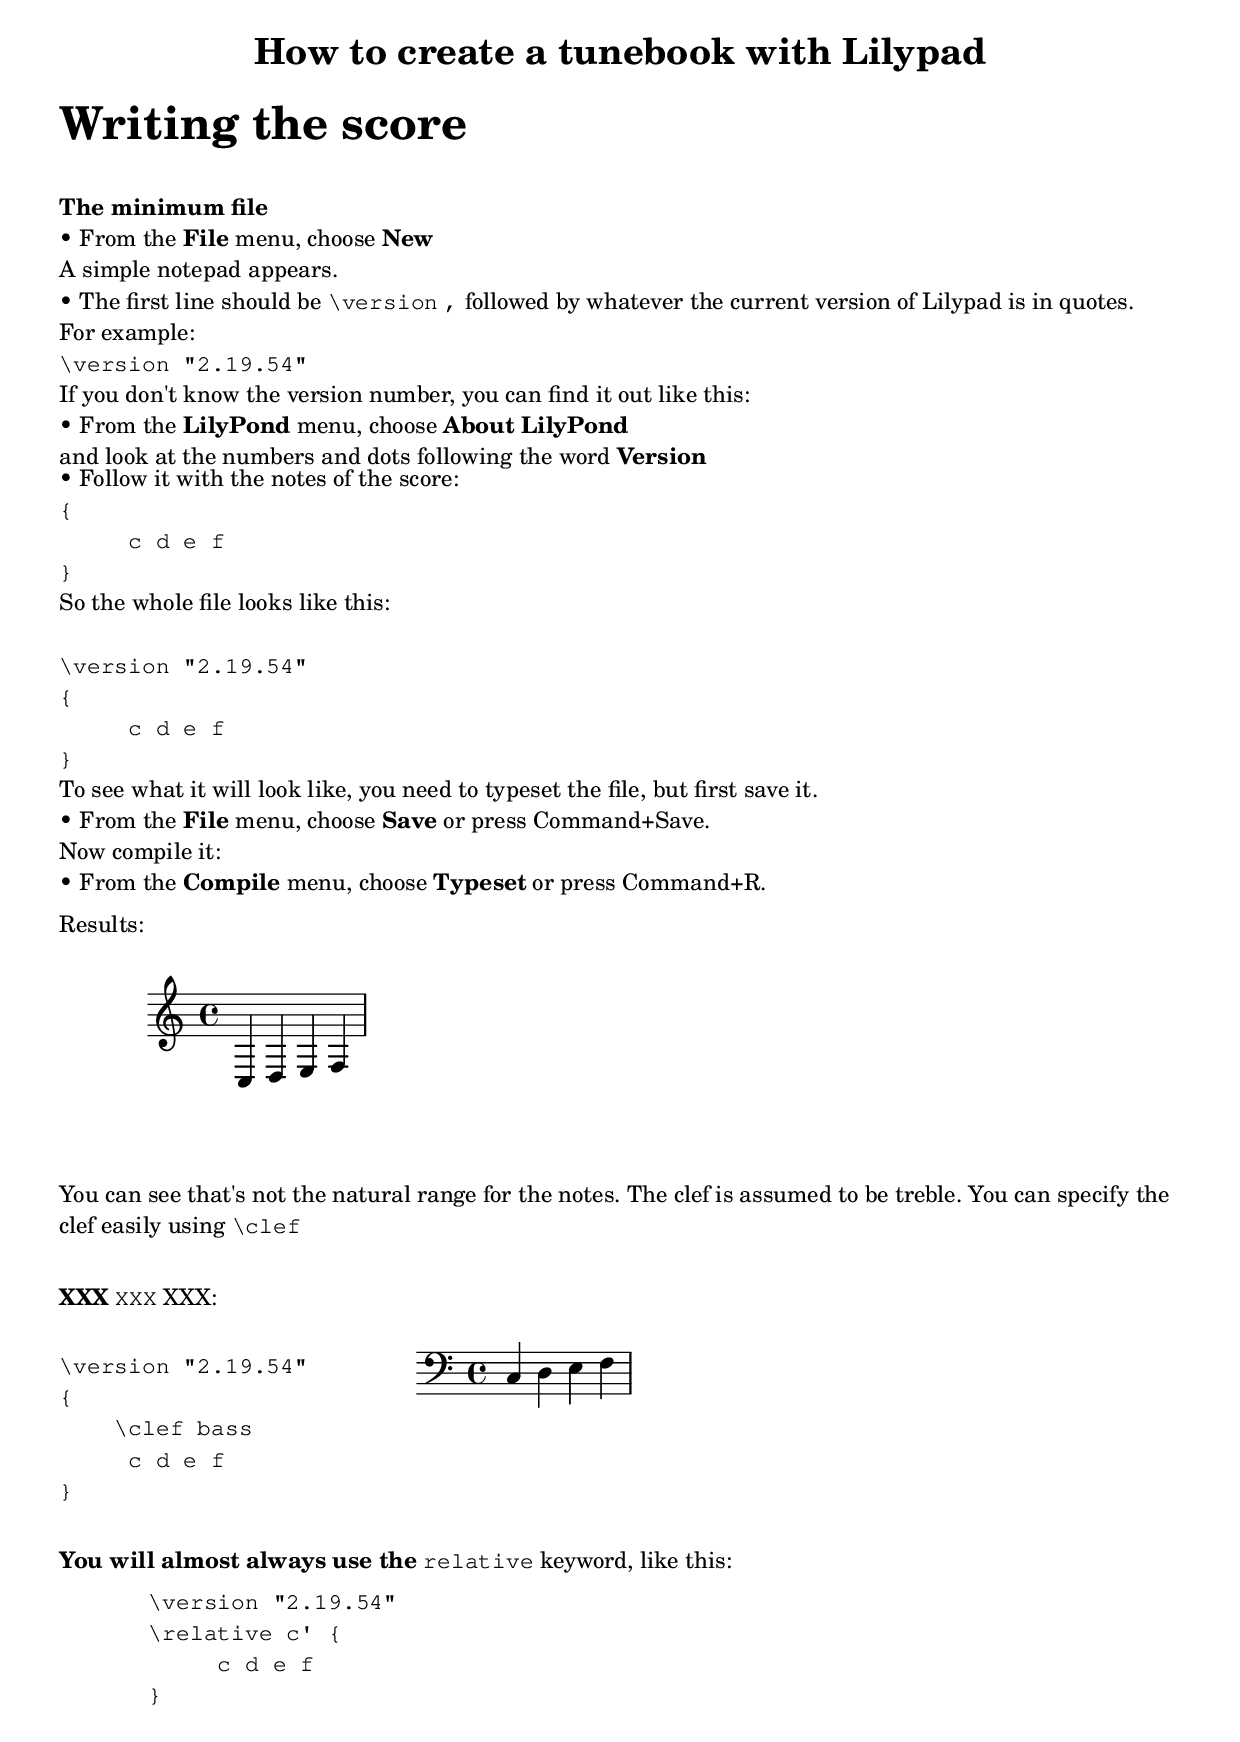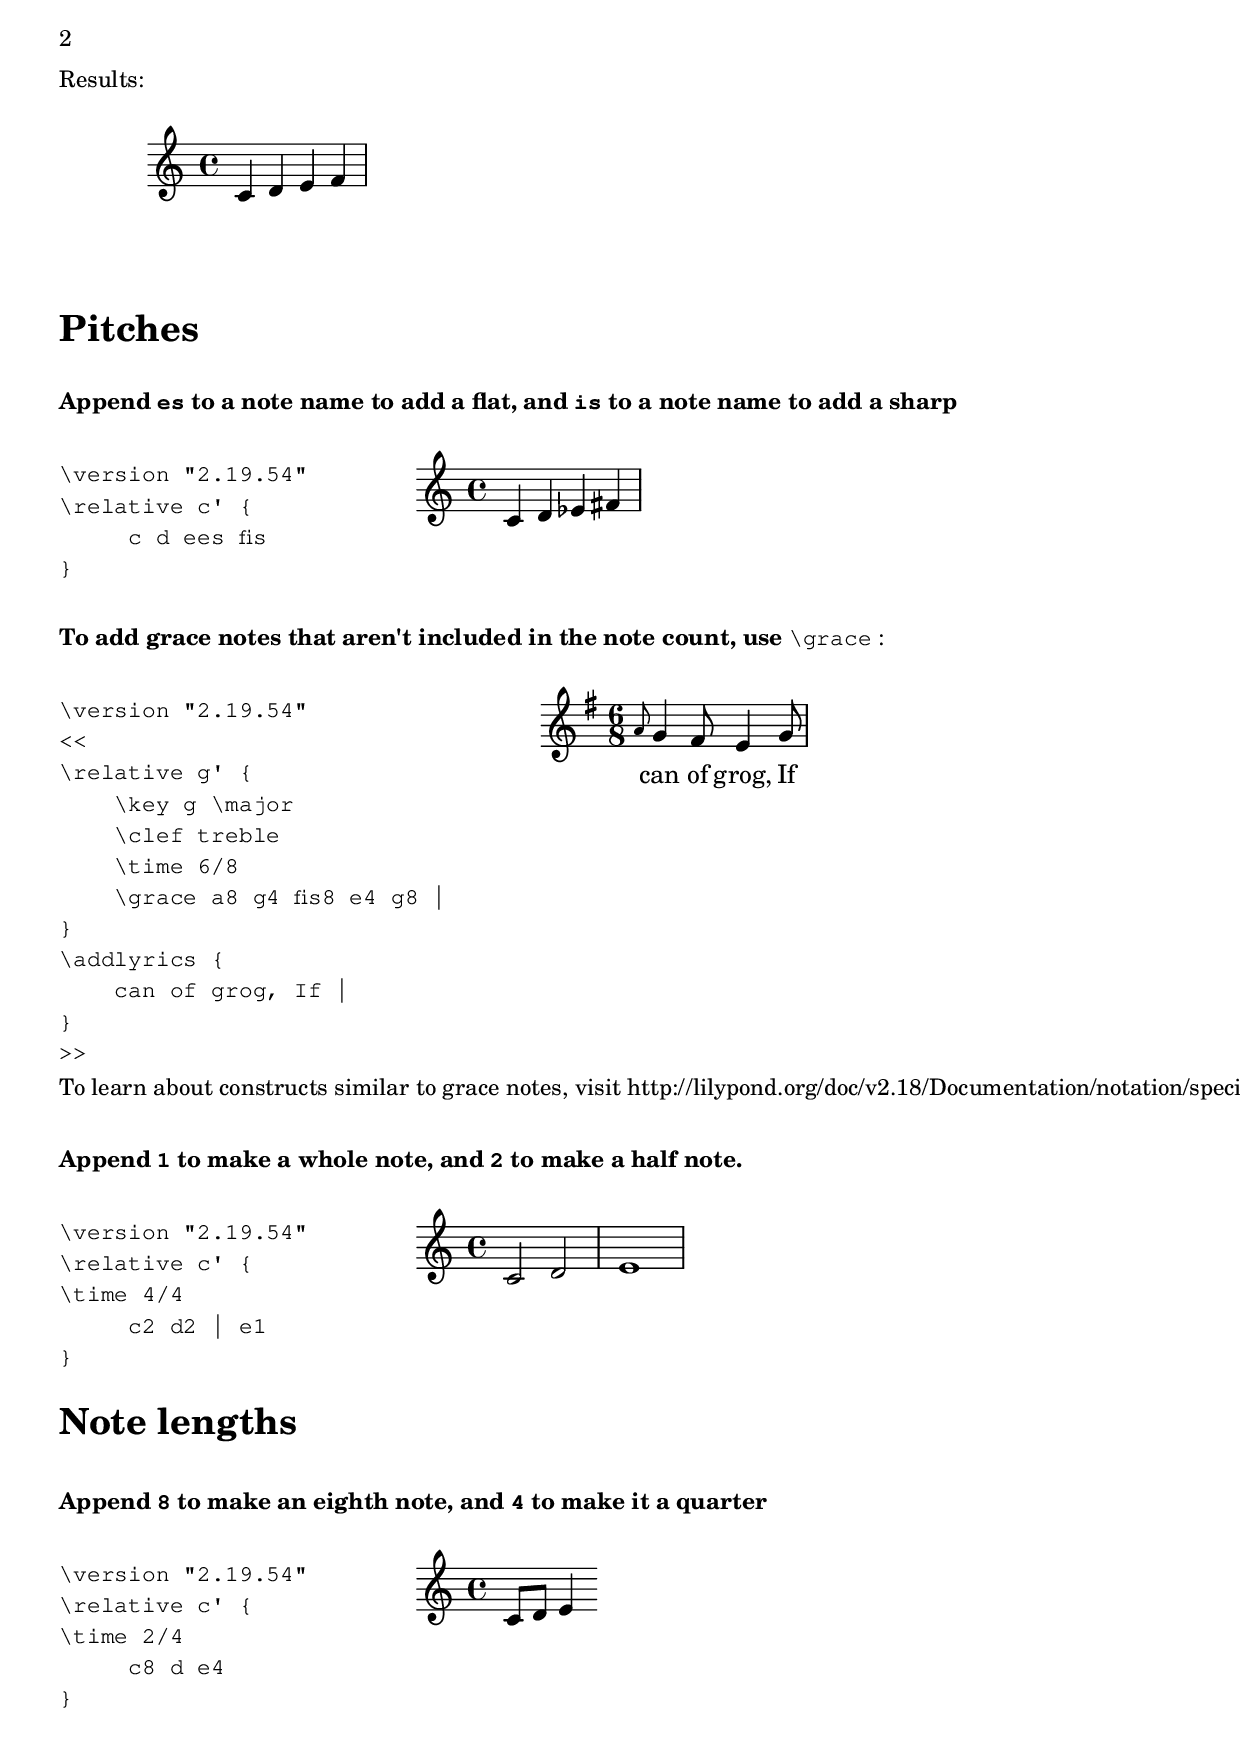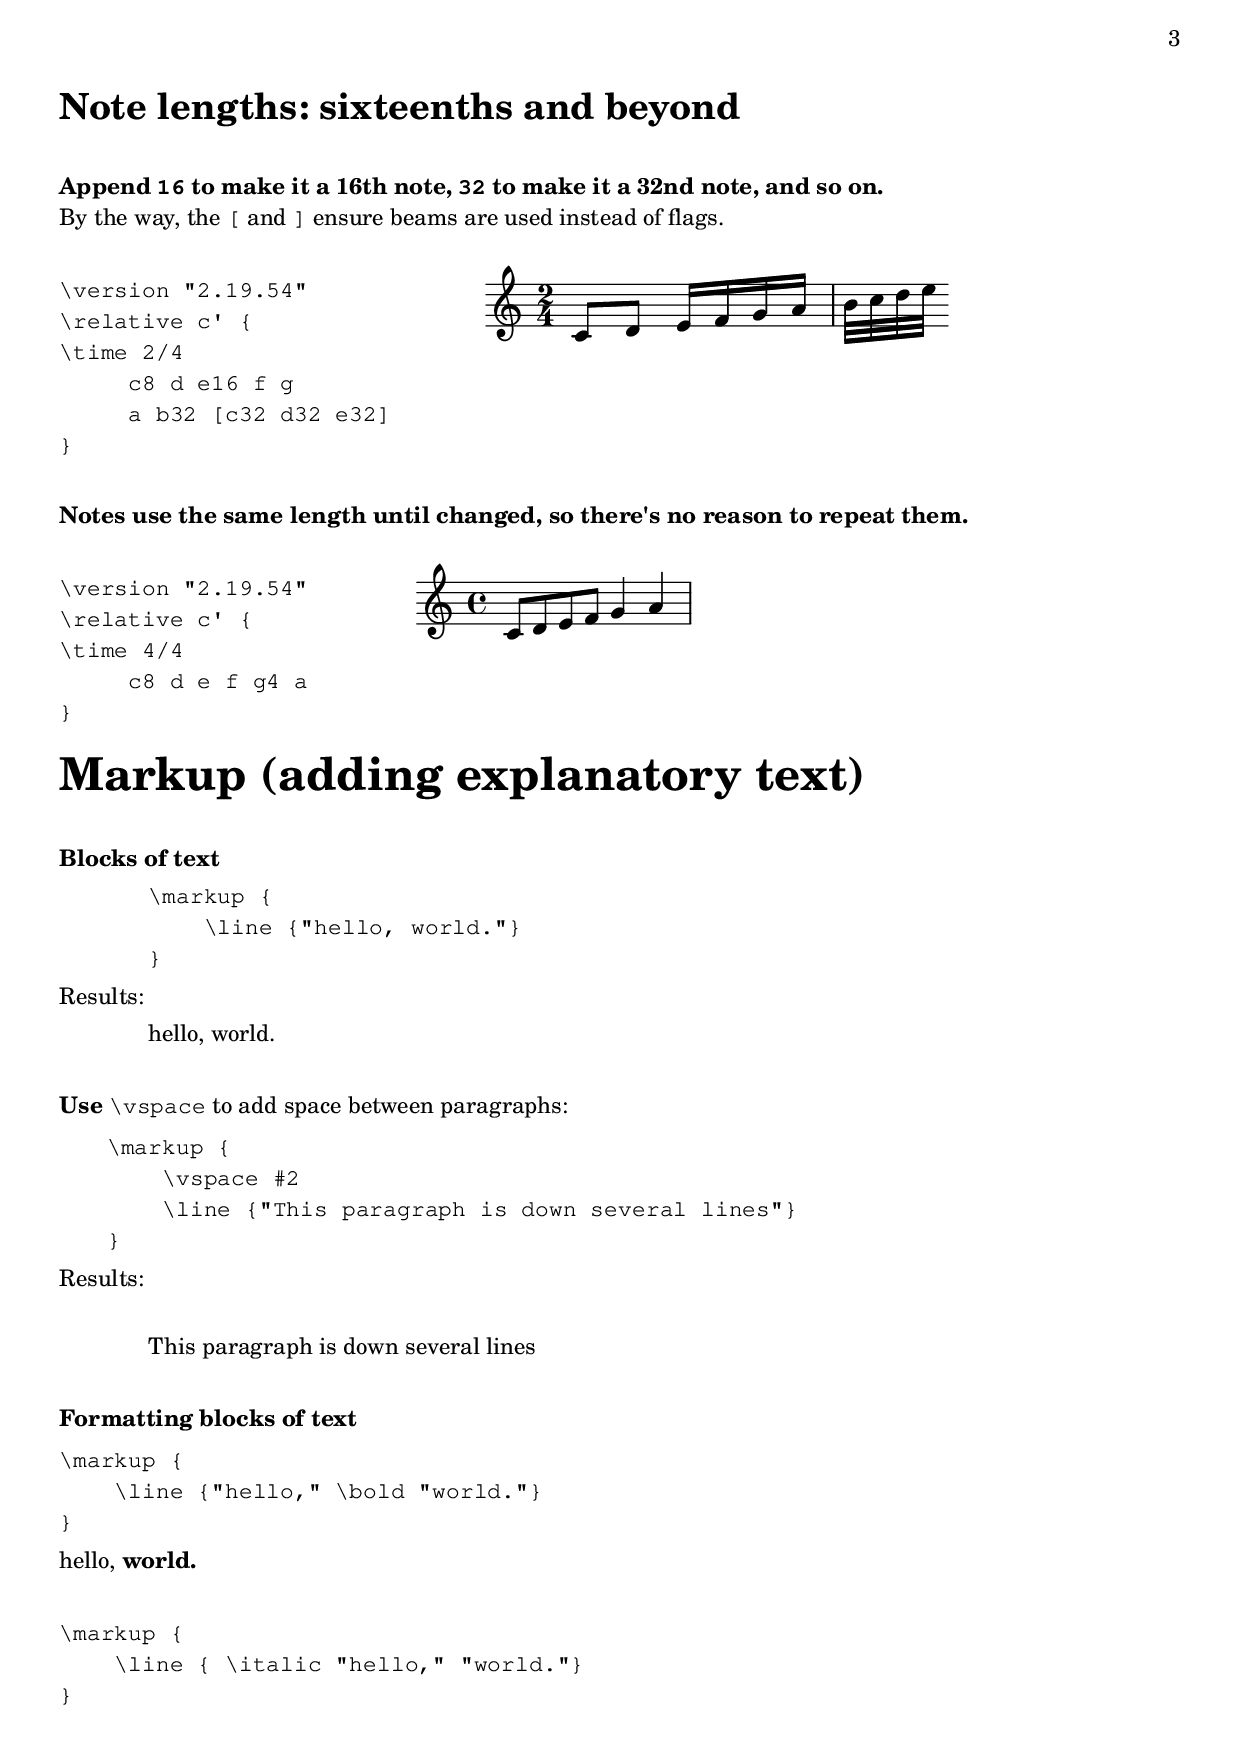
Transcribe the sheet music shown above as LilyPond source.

% Minimum Lilypad version required for the non-music variables feature
% \include "settings.ly"

\header {
  	title = "How to create a tunebook with Lilypad"
}

bullet = \markup { \char ##x2022 }

%{ ***********************************
   * MULTILINE COMMENT TEMPLATE
   * 
   ********************************* 
%}


%{ ***********************************
   * TEMPLATE for score inside markup
   * Using 2-column format
   ***********************************

\markup {
	\vspace #2
	\line \bold { "XXX" } 
	\typewriter {"XXX"} {"XXX:"}
}

\markup {
	\vspace #1
	\column {
		\hspace #8 \column \typewriter {
			"\\version \"2.19.54\" "  
			"\\relative c' {"
			"     XXX"
			"}"
		}
	}
	\column {
		\line { " " }
		\score {
			\relative c' {
				XXX
			}
		}
	}	
}

*********************************** %}


%{ ***********************************
   * 
   * WRITING THE SCORE 1.
   * 
   *********************************** 
%}

\markup {
	\vspace #2
	\fontsize #6
	\line \bold { "Writing the score" } 
}


\markup {

	\vspace #2
	\column {
		\bold { "The minimum file" } 
		\line {  { \bullet } "From the" \bold { File } "menu, choose" \bold "New" }
		"A simple notepad appears."

		\wordwrap {  { \bullet } "The first line should be" \typewriter { "\\version",} followed by whatever the current version of Lilypad is in quotes. }
		"For example:"
		\typewriter {"\\version \"2.19.54\"" }
		"If you don't know the version number, you can find it out like this:"
		\wordwrap {  { \bullet } "From the" \bold { LilyPond } "menu, choose" \bold {About LilyPond} "and look at the numbers and dots following the word" \bold "Version" }
		\line {  { \bullet } "Follow it with the notes of the score:"}
		\typewriter {
         	"{"
         	"     c d e f"
         	"}"
		}
		"So the whole file looks like this:"
		\hspace #8 \column {
			\typewriter {
         		"\\version \"2.19.54\" "  
         		"{"
         		"     c d e f"
         		"}"
			}
		"To see what it will look like, you need to typeset the file, but first save it."
		\line {  { \bullet } "From the" \bold { File } "menu, choose" \bold "Save" or press Command+Save. }
		"Now compile it:" 
		\line {  { \bullet } "From the" \bold { Compile } "menu, choose" \bold "Typeset" or press Command+R. } 
		}
	}
}

\markup {
	\vspace #1
	\line { "Results:" }
	\hspace #0
}

{
	c d e f
}

%{ ***********************************
   * 
   * WRITING THE SCORE 2.
   * 
   ********************************* 
%}


\markup {
	\vspace #2
	\wordwrap { 
		You can see that's not the natural range for the notes.
		The clef is assumed to be treble. You can specify the clef easily
		using \typewriter { "\\clef" }
	}
}



\markup {
	\vspace #2
	\line \bold { "XXX" } 
	\typewriter {"XXX"} {"XXX:"}
}

\markup {
	\vspace #1
	\column {
		\hspace #8 \column \typewriter {
			"\\version \"2.19.54\" "  
			"{"
			"    \\clef bass"
			"     c d e f"
			"}"
		}
	}
	\column {
		\line { " " }
		\score {
			\absolute {
				\clef bass
				{ c d e f }
			}	
			
		}
	}	
}










\markup {
	\vspace #2
	\line \bold { "You will almost always use the" } 
	\typewriter {"relative"} {"keyword, like this:"}
}

\markup {
	\vspace #1
	\hspace #8 \column \typewriter {
         "\\version \"2.19.54\" "  
         "\\relative c' {"
         "     c d e f"
         "}"
	}
}

\markup {
	\vspace #1
	\line { "Results:" }
	\hspace #0
}

\relative c' {
	c d e f
}

%{ ***********************************
   * 
   * Sharps and flats
   * 
   ********************************* 
%}

\markup {
	\vspace #2
	\fontsize #4
	\line \bold { "Pitches" } 
}


\markup {
	\vspace #2
	\line 
	{   \bold { "Append" \typewriter {"es"} { "to a note name to add a flat,"}
		{"and"} \typewriter {"is"} {"to a note name to add a sharp"} }
	} 
}

\markup {
	\vspace #1
	\column {
		\hspace #8 \column \typewriter {
	         "\\version \"2.19.54\" "  
	         "\\relative c' {"
	         "     c d ees fis"
	         "}"
		}
	}
	\column {
		\line { " " }
		\score {
			\relative c' {
				c d ees fis
			}
		}
	}	
}

%{ ***********************************
   * 
   * Grace note
   * 
   ********************************* 
%}

\markup {
	\vspace #2
	\line \bold { "To add grace notes that aren't included in the note count, use" } 
	\typewriter {"\\grace"} {":"}
}

\markup {
	\vspace #1
	\column {
		\hspace #8 \column \typewriter {
			"\\version \"2.19.54\" "  
			"<<"
			"\\relative g' {"
			"    \\key g \\major"
			"    \\clef treble"
			"    \\time 6/8"
			"    \\grace a8 g4 fis8 e4 g8 |"
			"}"
			"\\addlyrics {"
			"    can of grog, If |"
			"}"
			">>"
		}
	}
	\column {
		\line { " " }
		\score {
			<<
			\relative g' {
				\key g \major
				\clef treble
				\time 6/8
				\grace a8 g4 fis8 e4 g8 |
			}
			\addlyrics {
				can of grog, If |
			}
			>>
		}
	}	
}

\markup {
	\vspace #1
	\line {"To learn about constructs similar to grace notes, visit http://lilypond.org/doc/v2.18/Documentation/notation/special-rhythmic-concerns"}
}


%{ ***********************************
   * 
   * Note length #1: Whole and half
   * 
   ********************************* 
%}

\markup {
	\vspace #2
	\line 
	{   \bold { "Append" \typewriter {"1"} { "to make a whole note,"}
		{"and"} \typewriter {"2"} {"to make a half note."} }
	} 
}

\markup {
	\vspace #1
	\column {
		\hspace #8 \column \typewriter {
			"\\version \"2.19.54\" "  
			"\\relative c' {"
			"\\time 4/4"
         	"     c2 d2 | e1"
 			"}"
		}
	}
	\column {
		\line { " " }
		\score {
			\relative c' {
			\time 4/4
				 c2 d2 | e1
			}
		}
	}	
}

%{ ***********************************
   * 
   * Note length #2: Quarters and eighths
   * 
   ********************************* 
%}

\markup {
	\vspace #2
	\fontsize #4
	\line \bold { "Note lengths" } 
}


\markup {
	\vspace #2
	\line 
	{   \bold { "Append" \typewriter {"8"} { "to make an eighth note,"}
		{"and"} \typewriter {"4"} {"to make it a quarter"} }
	} 
}

\markup {
	\vspace #1
	\column {
		\hspace #8 \column \typewriter {
			"\\version \"2.19.54\" "  
			"\\relative c' {"
			"\\time 2/4"
			"     c8 d e4"
			"}"
		}
	}
	\column {
		\line { " " }
		\score {
			\relative c' {
				c8 d e4
			}
		}
	}	
}



%{ ***********************************
   * 
   * Note length #3: Sixteenths, etc
   * 
   ********************************* 
%}

\markup {
	\vspace #2
	\fontsize #4
	\line \bold { "Note lengths: sixteenths and beyond" } 
}

\markup {
	\vspace #2
	\column {
		\wordwrap \bold { "Append" \typewriter 16 "to make it a 16th note," \typewriter 32 "to make it a 32nd note, and so on." }
		\wordwrap { "By the way, the" \typewriter [  and 
			\typewriter ] ensure beams are used instead of flags.  }
	}
}

\markup {
	\vspace #1
	\column {
		\hspace #8 \column \typewriter {
			"\\version \"2.19.54\" "  
			"\\relative c' {"
			"\\time 2/4"
			"     c8 d e16 f g"
			"     a b32 [c32 d32 e32]"
			"}"
		}
	}
	\column {
		\line { " " }
		\score {
			\relative c' {
			\time 2/4
				c8 d e16 f g
				a b32 [c32 d32 e32]
				
			}
		}
	}	
}





%{ ***********************************
   * 
   * Note length #4
   * 
   ********************************* 
%}

\markup {
	\vspace #2
	\line 
	{   \bold { "Notes use the same length until changed, so there's no reason to repeat them."}
		 
	} 
}

\markup {
	\vspace #1
	\column {
		\hspace #8 \column \typewriter {
			"\\version \"2.19.54\" "  
			"\\relative c' {"
			"\\time 4/4"
         	"     c8 d e f g4 a"
 			"}"
		}
	}
	\column {
		\line { " " }
		\score {
			\relative c' {
			\time 4/4
				c8 d e f g4 a
			}
		}
	}	
}



 
%{ ***********************************
   * 
   * MARKUP (Explanatory text)
   * 
   ********************************* 
%}

%{ ***********************************
   * TEMPLATE FOR MULTIPLE LINES
   * OF MARKUP TEXT
   ********************************* 
\markup {
	\line \bold { "Use "} { \typewriter "\\column " } 
	{ "to start new lines of text" }
}
\markup {
	\vspace #1
	\column \typewriter {
		"First line"
		"Second line"
		"And so on"
	}
}

%}

%{ ***********************************
   * TEMPLATE for score inside markup
   * Using 2-column format
   ***********************************

\markup {
	\vspace #2
	\line \bold { "XXX" } 
	\typewriter {"XXX"} {"XXX:"}
}

\markup {
	\vspace #1
	\column {
		\hspace #8 \column \typewriter {
			"\\version \"2.19.54\" "  
			"\\relative c' {"
			"     XXX"
			"}"
		}
	}
	\column {
		\line { " " }
		\score {
			\relative c' {
				XXX
			}
		}
	}	
}

   ********************************* %}



\markup {
	\vspace #2
	\fontsize #6
	\line \bold { "Markup (adding explanatory text)" } 
}

\markup {
	\vspace #2
	\line \bold { "Blocks of text" }
}
\markup {
	\hspace #8
	\vspace #1
	\column \typewriter {
		"\\markup {"
		"    \\line {\"hello, world.\"}"
		"}"
	}
}

\markup {
	\vspace #1
	\line { "Results:" }
}

\markup {
	\hspace #8
	\vspace #1
	\line { "hello, world." }
}



\markup {
	\vspace #2
	\line \bold { "Use" } { \typewriter "\\vspace" } { "to add space between paragraphs:" } 
}

\markup {
	\vspace #1
	 \hspace #4 \column \typewriter {
		"\\markup {"
		"    \\vspace #2"
		"    \\line {\"This paragraph is down several lines\"}"
		"}"
	}
}

\markup {
	\vspace #1
	\line { "Results:" }
}

\markup {
	\hspace #8
	\vspace #2
	\line {"This paragraph is down several lines"} 
}

\markup {
	\vspace #2
	\line \bold { "Formatting blocks of text" }
}
\markup {
	\vspace #1
	\column \typewriter {
		"\\markup {"
		"    \\line {\"hello,\" \\bold \"world.\"}"
		"}"
	}
}

\markup {
	\vspace #1
	\line {"hello," \bold "world."}
}

\markup {
	\vspace #2
	\column \typewriter {
		"\\markup {"
		"    \\line { \\italic \"hello,\" \"world.\"}"
		"}"
	}
}

\markup {
	\vspace #1
	\line { \italic "hello,""world."}
}



%{ ***********************************
   * TEMPLATE for score inside markup
   ***********************************
\markup {
	\line \bold { "What this is" }
}
\markup {
	\score {
		\absolute {
			\key f \major
			\clef treble
			\once \override Staff.TimeSignature #'stencil = ##f 
			c' f'' 
		}
	}
}

   ********************************* %}





% Display range and key. They are side by side,
% so they each get a column.
% Nest \score inside \markup to get 2 columns
\markup {
	\vspace #2
	\line 
	\bold { "Score inside markup:" }
}
\markup {
	\hspace #4 \column \typewriter {
		"\\markup {"
		"    \\score {"
		"        \\absolute"
		"        {"
		"            \\key f \\major"
		"            \\clef treble"
		"            \\once \\override Staff.TimeSignature #'stencil = ##f"
		"            c' f''"
		"         }"
		"    }"
		"}"
	}
}

\markup {
	\vspace #1
	\line { "Results:" }
}

\markup {
	\vspace #1
	\score {
		\absolute {
			\key f \major
			\clef treble
			% Suppress time signature
			% I think this also works:  \omit Staff.TimeSignature
			\once \override Staff.TimeSignature #'stencil = ##f 
			 c' f'' 
		}
	}
} % markup




\markup {
	\vspace #1
	 @uref(http://lilypond.org/doc/v2.19/Documentation/notation/formatting-text, Formatting Text)
	\line { "See  @uref(http://lilypond.org/doc/v2.19/Documentation/notation/formatting-text, Formatting Text)" }
}




\markup {
	\vspace #2
	\line \bold { "Insert space before a paragraph of text" }
}
\markup {
	\hspace #8
	\vspace #1
		\column \typewriter {
		"\\markup {"
		"    \\vspace #3 % Replace 3 with desired number of lines"
		"    \\line {\"Space appears before this paragraph\"}"
		"}"
	}
}


\markup {
	\vspace #1
	\line { "Results:" }
}

\markup {
	\hspace #8
	\vspace #3 % Replace 3 with desired number of lines 
	\line {"Space appears before this paragraph"}
}

\markup {
	\vspace #1
	\line \bold { "Use \\column to create separate lines of text" }
}

\markup {
	\vspace #1
	\column \typewriter {
		"\\markup {"
		"    \\column {"
		"         \"First line\" "
		"         \"Second line\" "
		"         \"And so on\" "
		"     }"
		"}"
	}
	
	\column {
		\line {" "}
		\line { " " }
		"First line"
		"Second line"
 		"And so on"
	}
}




\markup {
	\line \bold { "SPECIMEN:" }
}

bullet = \markup { \char ##x2022 }


\markup {

	\column {
		\line { \char ##x2022 } "Line 1"
		\bullet "Line 2"
		\bullet "Line 3"
		\line { { \char ##x2022 } "Line 4" }
		\line { { \bullet } "Line 5" }
	}
}

